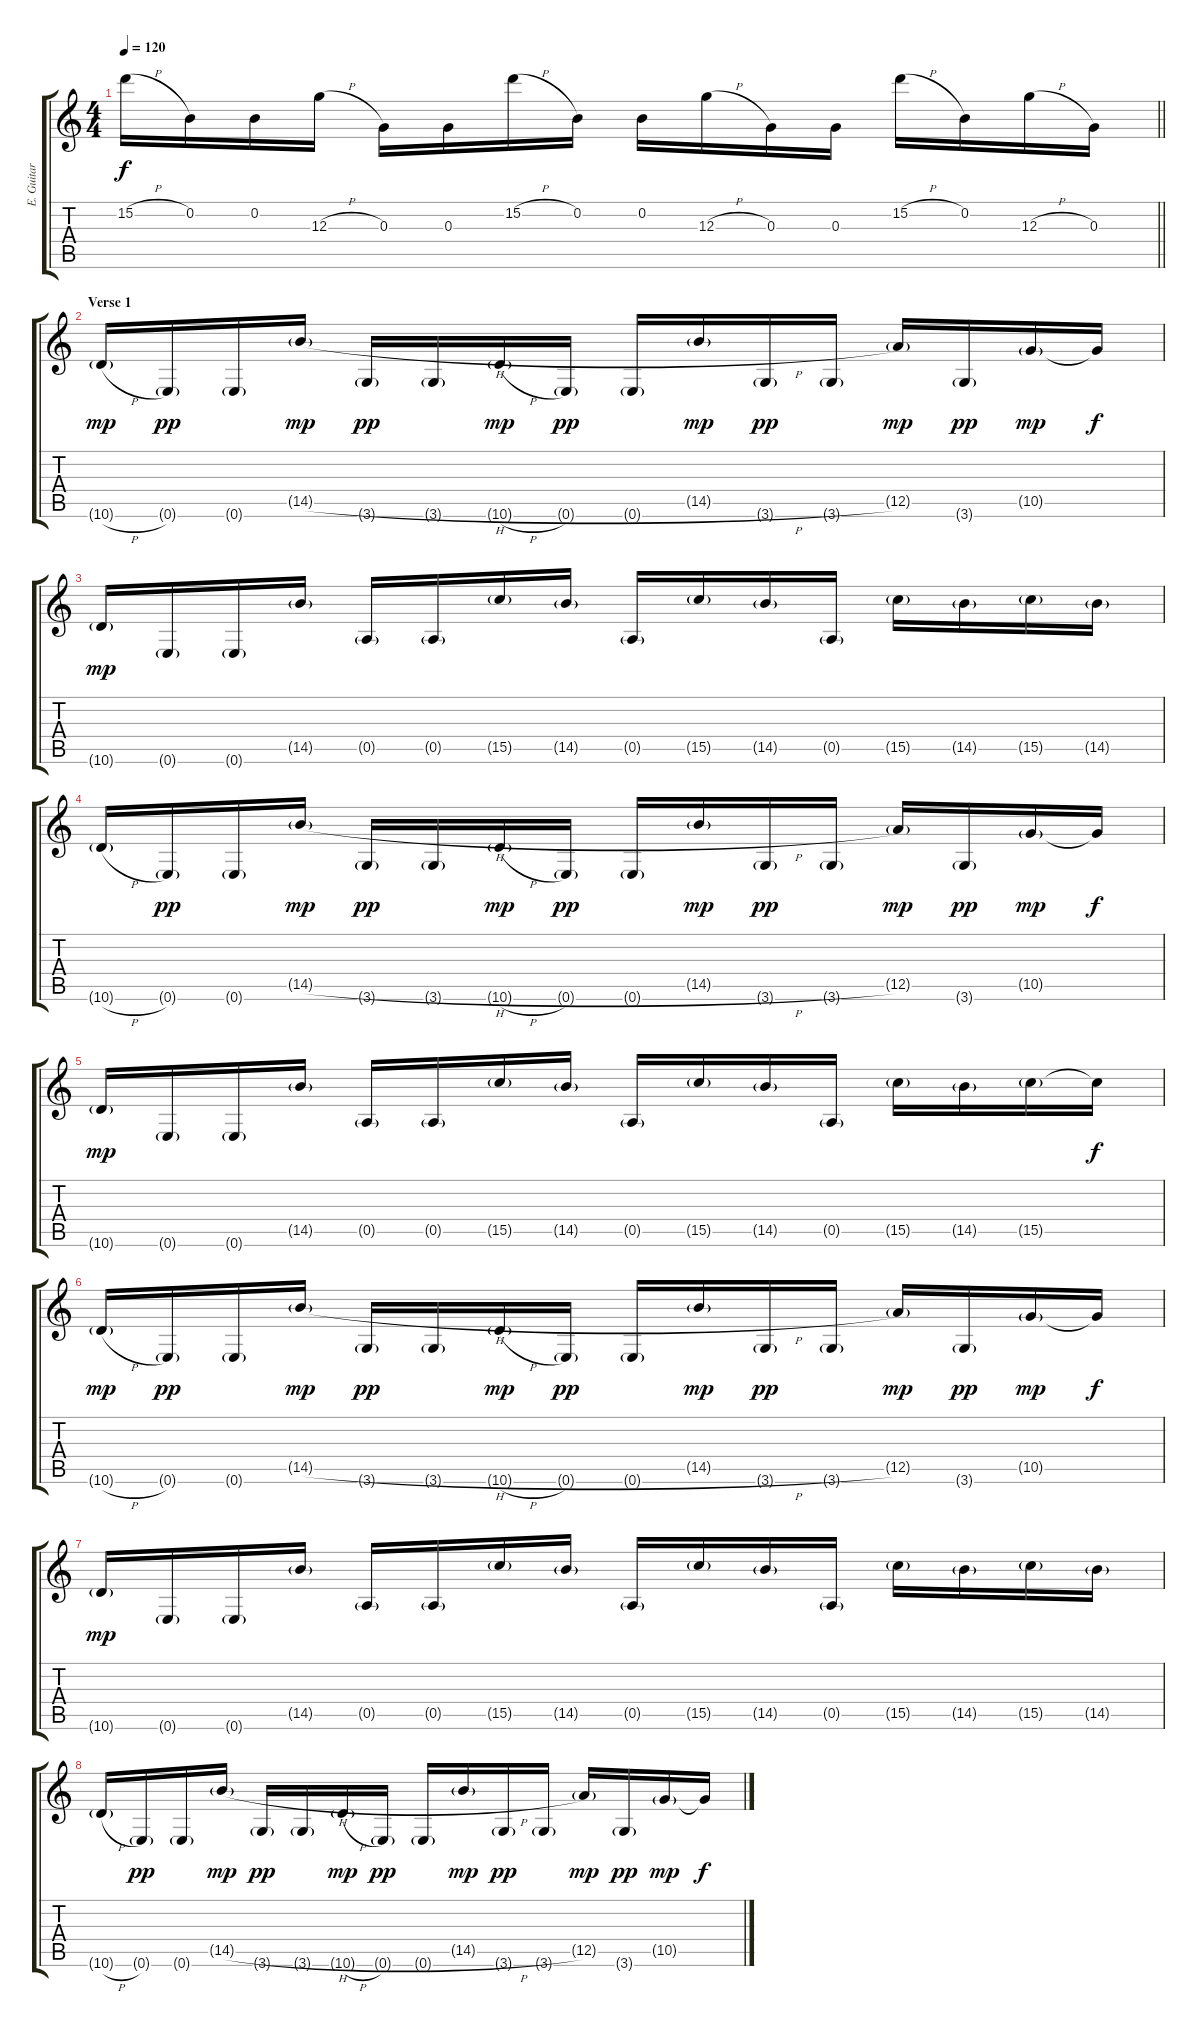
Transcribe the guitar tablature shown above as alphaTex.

\track ("E. Guitar I" "E. Guitar ") {instrument distortionguitar}
\staff {score tabs}
\tuning (E4 B3 G3 D3 A2 E2) {hide}
\ts (4 4)
\tempo 120
\clef g2
\barLineRight lightlight
\ks c
15.2{h}.16{dy f} 0.2.16 0.2.16 12.3{h}.16 0.3.16 0.3.16 15.2{h}.16 0.2.16 0.2.16 12.3{h}.16 0.3.16 0.3.16 15.2{h}.16 0.2.16 12.3{h}.16 0.3.16 |
\section ("" "Verse 1")
10.6{h g}.16{dy mp} 0.6{g}.16{dy pp} 0.6{g}.16 14.5{h g}.16{dy mp} 3.6{g}.16{dy pp} 3.6{g}.16 10.6{h g}.16{dy mp} 0.6{g}.16{dy pp} 0.6{g}.16 14.5{h g}.16{dy mp} 3.6{g}.16{dy pp} 3.6{g}.16 12.5{g}.16{dy mp} 3.6{g}.16{dy pp} 10.5{g}.16{dy mp} 10.5{t}.16{dy f} |
10.6{g}.16{dy mp} 0.6{g}.16 0.6{g}.16 14.5{g}.16 0.5{g}.16 0.5{g}.16 15.5{g}.16 14.5{g}.16 0.5{g}.16 15.5{g}.16 14.5{g}.16 0.5{g}.16 15.5{g}.16 14.5{g}.16 15.5{g}.16 14.5{g}.16 |
10.6{h g}.16 0.6{g}.16{dy pp} 0.6{g}.16 14.5{h g}.16{dy mp} 3.6{g}.16{dy pp} 3.6{g}.16 10.6{h g}.16{dy mp} 0.6{g}.16{dy pp} 0.6{g}.16 14.5{h g}.16{dy mp} 3.6{g}.16{dy pp} 3.6{g}.16 12.5{g}.16{dy mp} 3.6{g}.16{dy pp} 10.5{g}.16{dy mp} 10.5{t}.16{dy f} |
10.6{g}.16{dy mp} 0.6{g}.16 0.6{g}.16 14.5{g}.16 0.5{g}.16 0.5{g}.16 15.5{g}.16 14.5{g}.16 0.5{g}.16 15.5{g}.16 14.5{g}.16 0.5{g}.16 15.5{g}.16 14.5{g}.16 15.5{g}.16 15.5{t}.16{dy f} |
10.6{h g}.16{dy mp} 0.6{g}.16{dy pp} 0.6{g}.16 14.5{h g}.16{dy mp} 3.6{g}.16{dy pp} 3.6{g}.16 10.6{h g}.16{dy mp} 0.6{g}.16{dy pp} 0.6{g}.16 14.5{h g}.16{dy mp} 3.6{g}.16{dy pp} 3.6{g}.16 12.5{g}.16{dy mp} 3.6{g}.16{dy pp} 10.5{g}.16{dy mp} 10.5{t}.16{dy f} |
10.6{g}.16{dy mp} 0.6{g}.16 0.6{g}.16 14.5{g}.16 0.5{g}.16 0.5{g}.16 15.5{g}.16 14.5{g}.16 0.5{g}.16 15.5{g}.16 14.5{g}.16 0.5{g}.16 15.5{g}.16 14.5{g}.16 15.5{g}.16 14.5{g}.16 |
10.6{h g}.16 0.6{g}.16{dy pp} 0.6{g}.16 14.5{h g}.16{dy mp} 3.6{g}.16{dy pp} 3.6{g}.16 10.6{h g}.16{dy mp} 0.6{g}.16{dy pp} 0.6{g}.16 14.5{h g}.16{dy mp} 3.6{g}.16{dy pp} 3.6{g}.16 12.5{g}.16{dy mp} 3.6{g}.16{dy pp} 10.5{g}.16{dy mp} 10.5{t}.16{dy f}
